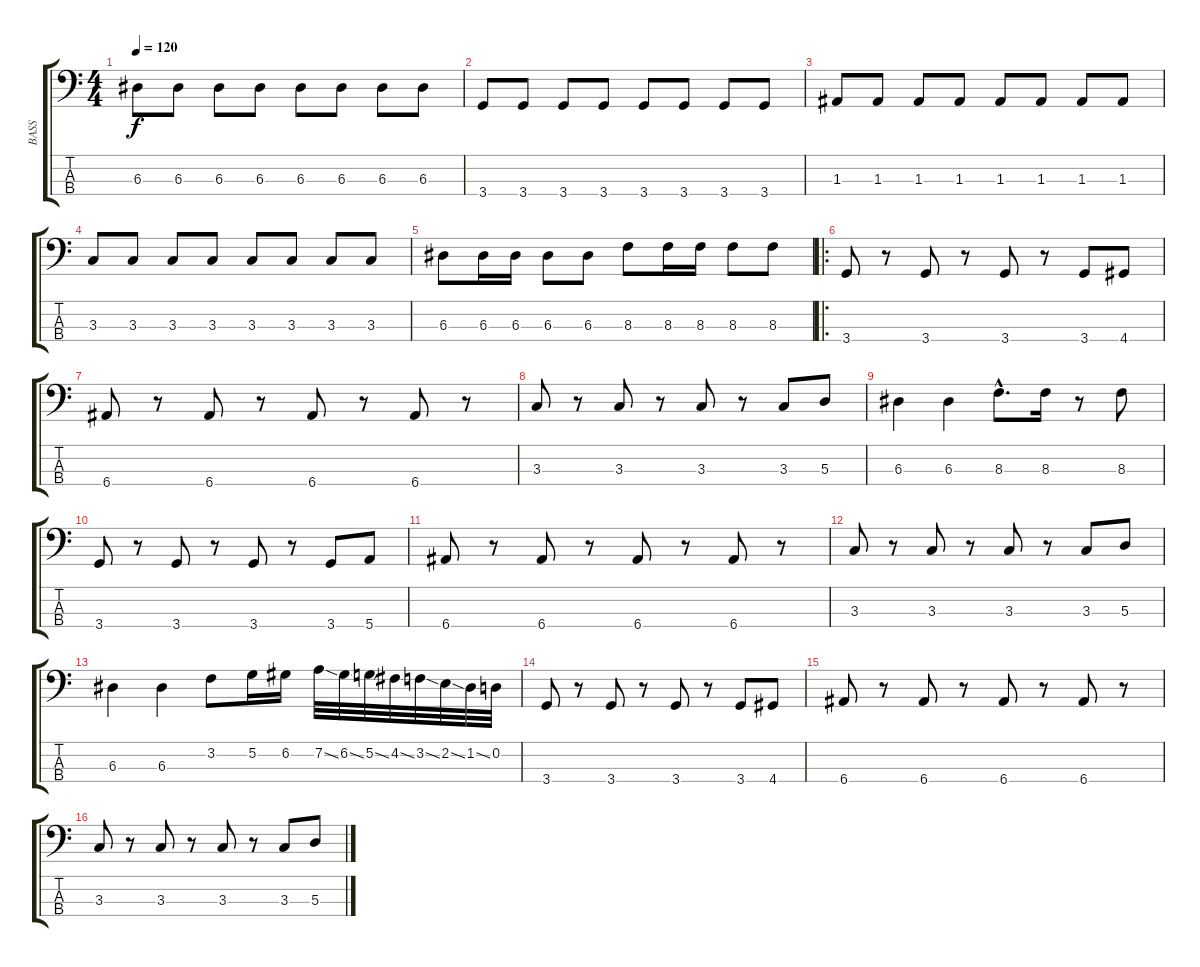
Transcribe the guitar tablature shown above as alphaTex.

\track ("BASS" "BASS") {instrument electricbassfinger}
\staff {score tabs}
\tuning (G2 D2 A1 E1) {hide}
\ts (4 4)
\tempo 120
\clef f4
\ks c
6.3.8{dy f} 6.3.8 6.3.8 6.3.8 6.3.8 6.3.8 6.3.8 6.3.8 |
3.4.8 3.4.8 3.4.8 3.4.8 3.4.8 3.4.8 3.4.8 3.4.8 |
1.3.8 1.3.8 1.3.8 1.3.8 1.3.8 1.3.8 1.3.8 1.3.8 |
3.3.8 3.3.8 3.3.8 3.3.8 3.3.8 3.3.8 3.3.8 3.3.8 |
6.3.8 6.3.16 6.3.16 6.3.8 6.3.8 8.3.8 8.3.16 8.3.16 8.3.8 8.3.8 |
\ro
3.4.8 r.8 3.4.8 r.8 3.4.8 r.8 3.4.8 4.4.8 |
6.4.8 r.8 6.4.8 r.8 6.4.8 r.8 6.4.8 r.8 |
3.3.8 r.8 3.3.8 r.8 3.3.8 r.8 3.3.8 5.3.8 |
6.3.4 6.3.4 8.3{hac}.8{d} 8.3.16 r.8 8.3.8 |
3.4.8 r.8 3.4.8 r.8 3.4.8 r.8 3.4.8 5.4.8 |
6.4.8 r.8 6.4.8 r.8 6.4.8 r.8 6.4.8 r.8 |
3.3.8 r.8 3.3.8 r.8 3.3.8 r.8 3.3.8 5.3.8 |
6.3.4 6.3.4 3.2.8 5.2.16 6.2.16 7.2{ss}.32 6.2{ss}.32 5.2{ss}.32 4.2{ss}.32 3.2{ss}.32 2.2{ss}.32 1.2{ss}.32 0.2.32 |
3.4.8 r.8 3.4.8 r.8 3.4.8 r.8 3.4.8 4.4.8 |
6.4.8 r.8 6.4.8 r.8 6.4.8 r.8 6.4.8 r.8 |
3.3.8 r.8 3.3.8 r.8 3.3.8 r.8 3.3.8 5.3.8
